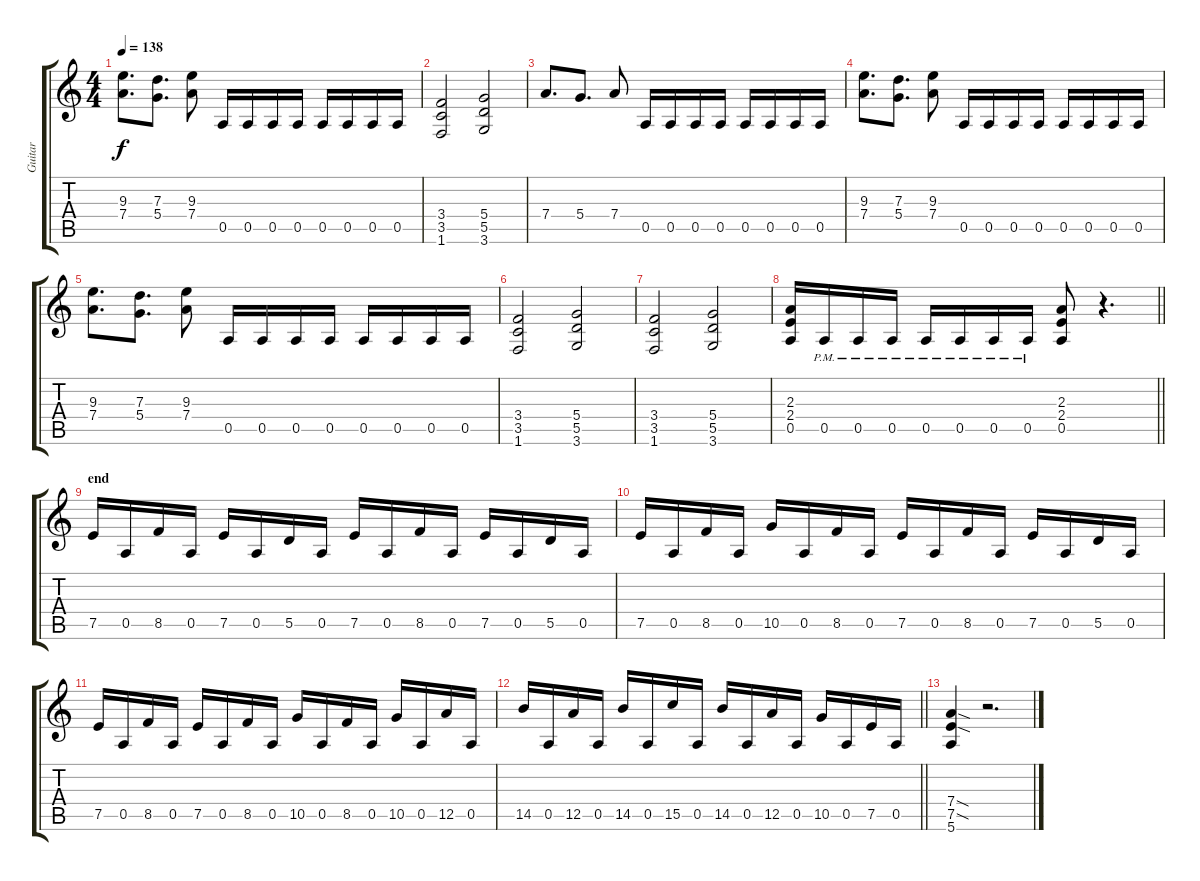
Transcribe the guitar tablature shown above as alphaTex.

\track ("Guitar" "Guitar") {mute instrument overdrivenguitar}
\staff {score tabs}
\tuning (E4 B3 G3 D3 A2 E2) {hide}
\ts (4 4)
\tempo 138
\clef g2
\ks c
(9.3 7.4).8{d dy f} (7.3 5.4).8{d} (9.3 7.4).8 0.5.16 0.5.16 0.5.16 0.5.16 0.5.16 0.5.16 0.5.16 0.5.16 |
(3.4 3.5 1.6).2 (5.4 5.5 3.6).2 |
7.4.8{d} 5.4.8{d} 7.4.8 0.5.16 0.5.16 0.5.16 0.5.16 0.5.16 0.5.16 0.5.16 0.5.16 |
(9.3 7.4).8{d} (7.3 5.4).8{d} (9.3 7.4).8 0.5.16 0.5.16 0.5.16 0.5.16 0.5.16 0.5.16 0.5.16 0.5.16 |
(9.3 7.4).8{d} (7.3 5.4).8{d} (9.3 7.4).8 0.5.16 0.5.16 0.5.16 0.5.16 0.5.16 0.5.16 0.5.16 0.5.16 |
(3.4 3.5 1.6).2 (5.4 5.5 3.6).2 |
(3.4 3.5 1.6).2 (5.4 5.5 3.6).2 |
\barLineRight lightlight
(2.3 2.4 0.5).16 0.5{pm}.16 0.5{pm}.16 0.5{pm}.16 0.5{pm}.16 0.5{pm}.16 0.5{pm}.16 0.5{pm}.16 (2.3 2.4 0.5).8 r.4{d} |
\section ("" "end")
7.5.16 0.5.16 8.5.16 0.5.16 7.5.16 0.5.16 5.5.16 0.5.16 7.5.16 0.5.16 8.5.16 0.5.16 7.5.16 0.5.16 5.5.16 0.5.16 |
7.5.16 0.5.16 8.5.16 0.5.16 10.5.16 0.5.16 8.5.16 0.5.16 7.5.16 0.5.16 8.5.16 0.5.16 7.5.16 0.5.16 5.5.16 0.5.16 |
7.5.16 0.5.16 8.5.16 0.5.16 7.5.16 0.5.16 8.5.16 0.5.16 10.5.16 0.5.16 8.5.16 0.5.16 10.5.16 0.5.16 12.5.16 0.5.16 |
\barLineRight lightlight
14.5.16 0.5.16 12.5.16 0.5.16 14.5.16 0.5.16 15.5.16 0.5.16 14.5.16 0.5.16 12.5.16 0.5.16 10.5.16 0.5.16 7.5.16 0.5.16 |
(7.4{sod} 7.5{sod} 5.6).4 r.2{d}
